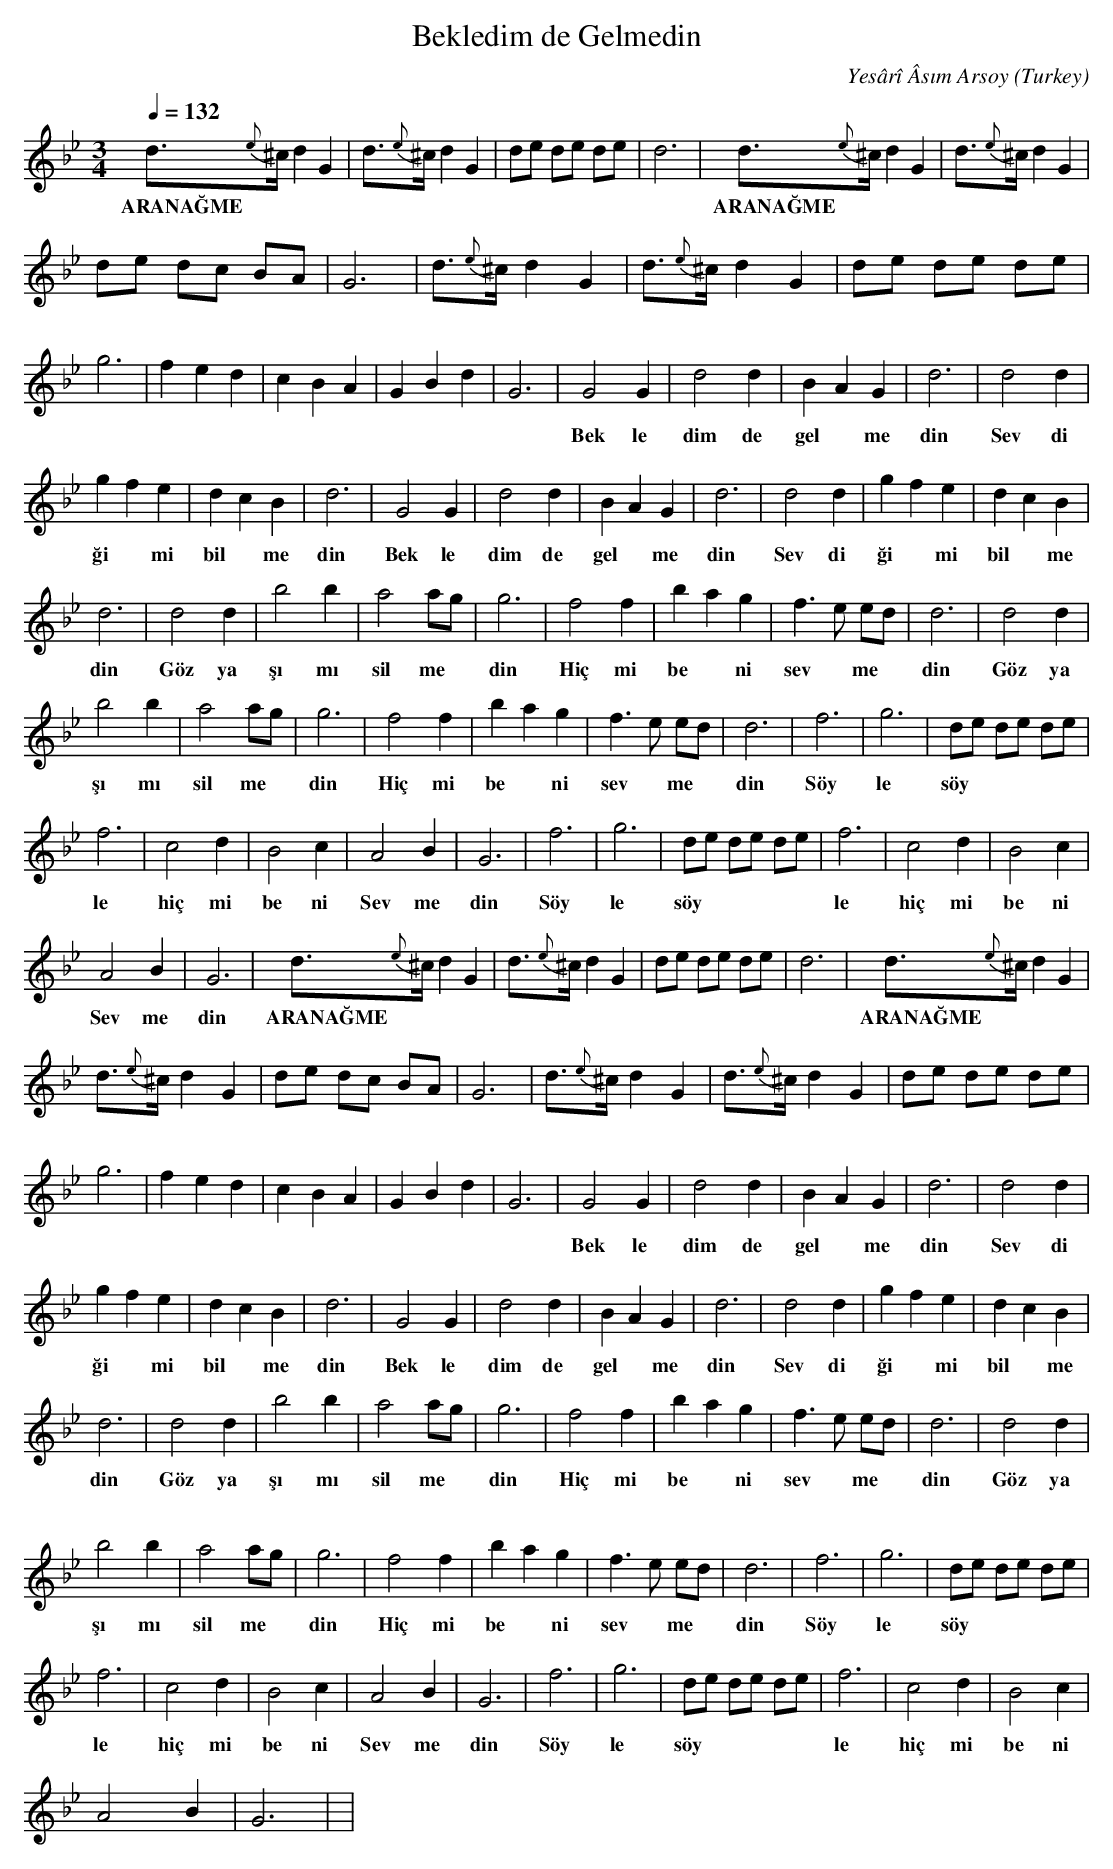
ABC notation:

X:1
T: Bekledim de Gelmedin
C: Yesârî Âsım Arsoy
O: Turkey
M: 3/4
L: 1/16
K: C _B _e
Q: 1/4=132
d3{e}^c d4 G4  | d3{e}^c d4 G4  | d2e2 d2e2 d2e2  | d12  | \
w:  ARANAĞME  |   |   |   |
d3{e}^c d4 G4  | d3{e}^c d4 G4  |
w:  ARANAĞME  |   |
d2e2 d2c2 B2A2  | G12  | d3{e}^c d4 G4  | \
w:   |   |   |
d3{e}^c d4 G4  | d2e2 d2e2 d2e2  |
w:   |   |
g12  | f4 e4 d4  | c4 B4 A4  | G4 B4 d4  | G12  | \
w:   |   |   |   |   |
G8 G4  | d8 d4  | B4 A4 G4  | d12  | d8 d4  |
w:  Bek le  |  dim  de   |  gel *  me  |  din    |  Sev di  |
g4 f4 e4  | d4 c4 B4  | d12  | G8 G4  | d8 d4  | \
w:  ği *  mi   |  bil *  me  |  din    |  Bek le  |  dim  de   |
B4 A4 G4  | d12  | d8 d4  | g4 f4 e4  | d4 c4 B4  |
w:  gel *  me  |  din    |  Sev di  |  ği *  mi   |  bil *  me  |
d12  | d8 d4  | b8 b4  | a8 a2g2  | g12  | f8 f4  | \
w:  din    |  Göz ya  |  şı mı   |  sil me  |  din    |  Hiç  mi   |
b4 a4 g4  | f6e2 e2d2  | d12  | d8 d4  |
w:  be *  ni   |  sev *  me  |  din    |  Göz ya  |
b8 b4  | a8 a2g2  | g12  | f8 f4  | b4 a4 g4  | \
w:  şı mı   |  sil me  |  din    |  Hiç  mi   |  be *  ni   |
f6e2 e2d2  | d12  | f12  | g12  | d2e2 d2e2 d2e2  |
w:  sev *  me  |  din    |  Söy  |  le   |  söy  |
f12  | c8 d4  | B8 c4  | A8 B4  | G12  | f12  | g12  | \
w:  le   |  hiç  mi   |  be ni   |  Sev me  |  din    |  Söy  |  le   |
d2e2 d2e2 d2e2  | f12  | c8 d4  | B8 c4  |
w:  söy  |  le   |  hiç  mi   |  be ni   |
A8 B4  | G12  | d3{e}^c d4 G4  | d3{e}^c d4 G4  | \
w:  Sev me  |  din    |  ARANAĞME  |   |
d2e2 d2e2 d2e2  | d12  | d3{e}^c d4 G4  |
w:   |   |  ARANAĞME  |
d3{e}^c d4 G4  | d2e2 d2c2 B2A2  | G12  | \
w:   |   |   |
d3{e}^c d4 G4  | d3{e}^c d4 G4  | d2e2 d2e2 d2e2  |
w:   |   |   |
g12  | f4 e4 d4  | c4 B4 A4  | G4 B4 d4  | G12  | \
w:   |   |   |   |   |
G8 G4  | d8 d4  | B4 A4 G4  | d12  | d8 d4  |
w:  Bek le  |  dim  de   |  gel *  me  |  din    |  Sev di  |
g4 f4 e4  | d4 c4 B4  | d12  | G8 G4  | d8 d4  | \
w:  ği *  mi   |  bil *  me  |  din    |  Bek le  |  dim  de   |
B4 A4 G4  | d12  | d8 d4  | g4 f4 e4  | d4 c4 B4  |
w:  gel *  me  |  din    |  Sev di  |  ği *  mi   |  bil *  me  |
d12  | d8 d4  | b8 b4  | a8 a2g2  | g12  | f8 f4  | \
w:  din    |  Göz ya  |  şı mı   |  sil me  |  din    |  Hiç  mi   |
b4 a4 g4  | f6e2 e2d2  | d12  | d8 d4  |
w:  be *  ni   |  sev *  me  |  din    |  Göz ya  |
b8 b4  | a8 a2g2  | g12  | f8 f4  | b4 a4 g4  | \
w:  şı mı   |  sil me  |  din    |  Hiç  mi   |  be *  ni   |
f6e2 e2d2  | d12  | f12  | g12  | d2e2 d2e2 d2e2  |
w:  sev *  me  |  din    |  Söy  |  le   |  söy  |
f12  | c8 d4  | B8 c4  | A8 B4  | G12  | f12  | g12  | \
w:  le   |  hiç  mi   |  be ni   |  Sev me  |  din    |  Söy  |  le   |
d2e2 d2e2 d2e2  | f12  | c8 d4  | B8 c4  |
w:  söy  |  le   |  hiç  mi   |  be ni   |
A8 B4  | G12  | |
